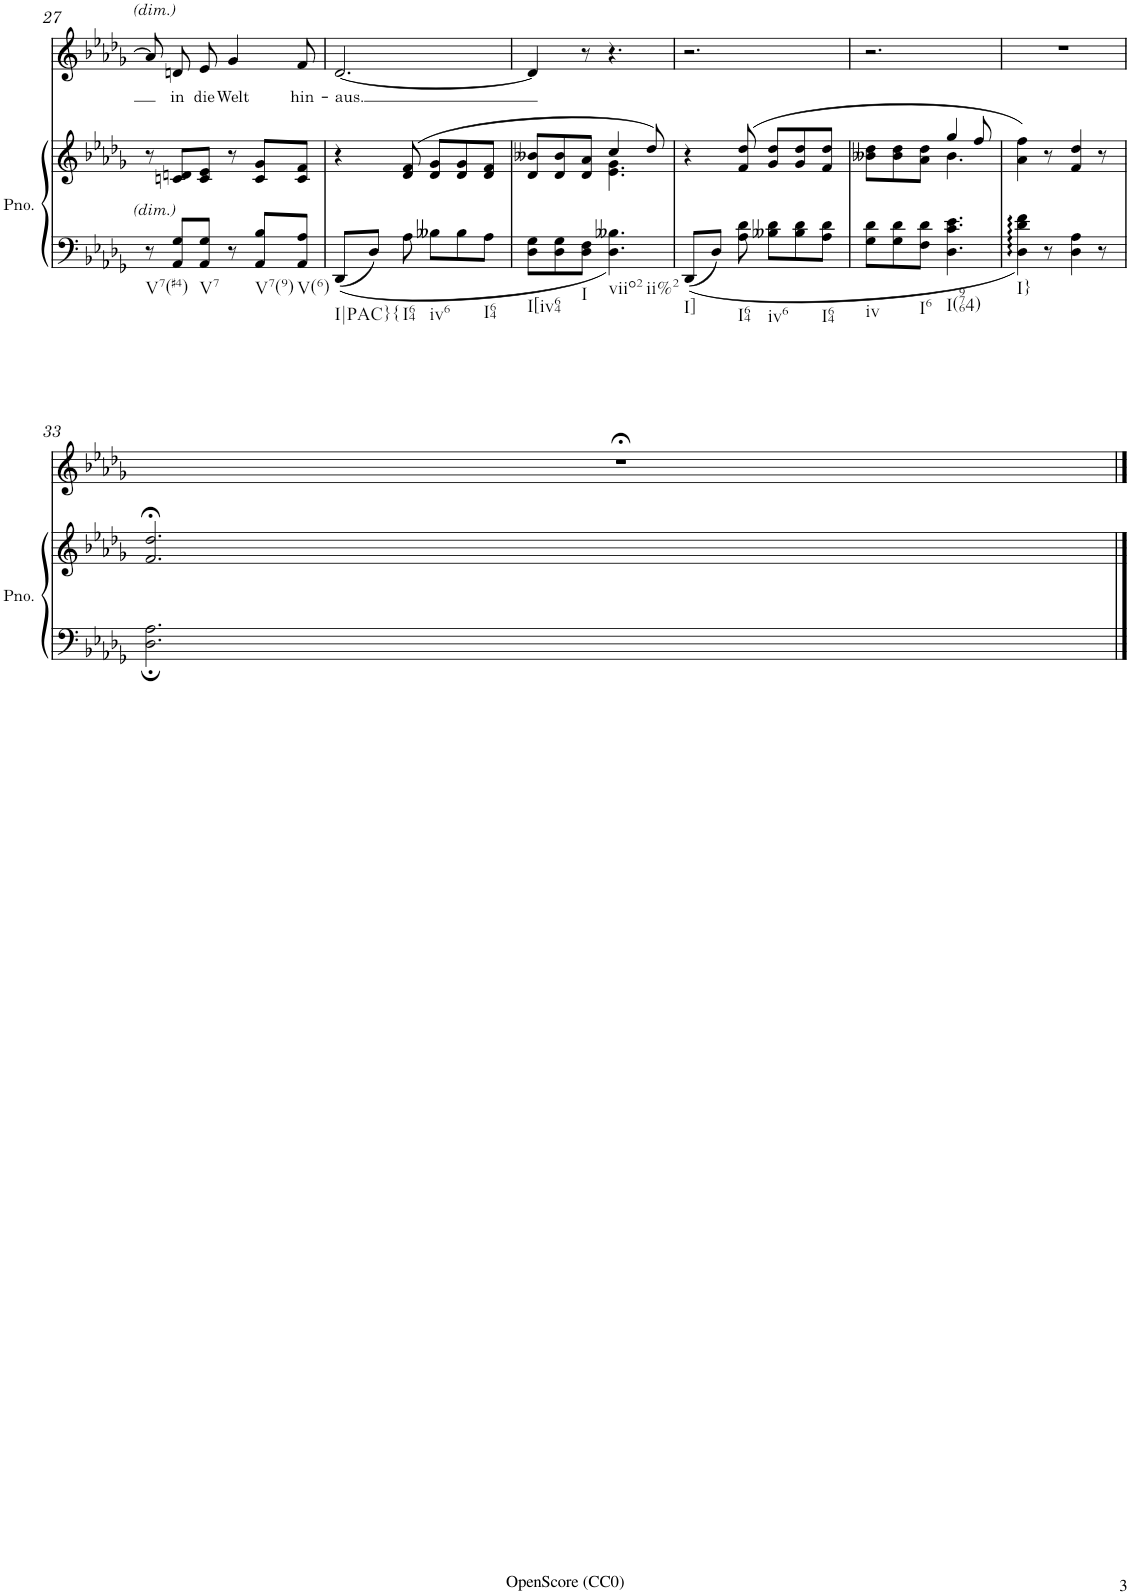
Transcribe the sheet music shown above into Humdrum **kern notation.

**kern	**kern	**kern	**text
*part2	*part2	*part1	*part1
*staff3	*staff2	*staff1	*staff1
*I"Piano	*	*I"Voice	*
*I'Pno.	*	*	*
!!LO:PB:g=z
*clefF4	*clefG2	*clefG2	*
*k[b-e-a-d-g-]	*k[b-e-a-d-g-]	*k[b-e-a-d-g-]	*
*M6/8	*M6/8	*M6/8	*
=27	=27	=27	=27
!LO:TX:b:t=V7(#4)	!	!	!
8r	8r	8a-/L]	.
!	!	!	!LO:LY:b
8AA-/ 8G-/L	8cn/ 8dn/L	8dn/	in
!LO:TX:b:t=V7	!	!	!
!	!	!	!LO:LY:b
8AA-/ 8G-/J	8c/ 8e-/J	8e-/J	die
!	!	!	!LO:LY:b
8r	8r	4g-/	Welt
!LO:TX:b:t=V7(9)	!	!	!
8AA-/ 8B-/L	8c/ 8g-/L	.	.
!LO:TX:b:t=V(6)	!	!	!
!	!	!	!LO:LY:b
8AA-/ 8A-/J	8c/ 8f/J	8f/	hin-
=28	=28	=28	=28
!LO:TX:b:t=I|PAC}{	!	!	!
!	!	!	!LO:LY:b
8DD-/L	4r	[2.d-/	-aus.
8D-/J	.	.	.
!LO:TX:b:t=I64	!	!	!
8A-\	(8d-/ 8f/	.	.
!LO:TX:b:t=iv6	!	!	!
8B--X\L	8d-/ 8g-/L	.	.
8B--\	8d-/ 8g-/	.	.
!LO:TX:b:t=I64	!	!	!
8A-\J	8d-/ 8f/J	.	.
=29	=29	=29	=29
*	*^	*	*
!LO:TX:b:t=I[iv64	!	!	!	!
8D-\ 8G-\L	8d-/ 8b--X/L	4.ryy	4d-/]	.
8D-\ 8G-\	8d-/ 8b--/	.	.	.
!LO:TX:b:t=I	!	!	!	!
8D-\ 8F\J	8d-/ 8a-/J	.	8r	.
!LO:TX:b:t=viio2	!	!	!	!
!LO:TX:b:t=ii%2	!	!	!	!
4.D-\ 4.B--X\	4cc/	4.e-\ 4.g-\	4.r	.
.	8dd-/)	.	.	.
*	*v	*v	*	*
=30	=30	=30	=30
!LO:TX:b:t=I]	!	!	!
8DD-/L	4r	2.r	.
8D-/J	.	.	.
!LO:TX:b:t=I64	!	!	!
8A-\ 8d-\	(8f/ 8dd-/	.	.
!LO:TX:b:t=iv6	!	!	!
8B--X\ 8d-\L	8g-/ 8dd-/L	.	.
8B--\ 8d-\	8g-/ 8dd-/	.	.
!LO:TX:b:t=I64	!	!	!
8A-\ 8d-\J	8f/ 8dd-/J	.	.
=31	=31	=31	=31
*	*^	*	*
!LO:TX:b:t=iv	!	!	!	!
8G-\ 8d-\L	8b--X\ 8dd-\L	4.ryy	2.r	.
8G-\ 8d-\	8b--\ 8dd-\	.	.	.
!LO:TX:b:t=I6	!	!	!	!
8F\ 8d-\J	8a-\ 8dd-\J	.	.	.
!LO:TX:b:t=I(9764)	!	!	!	!
4.D-\ 4.c\ 4.e-\	4gg-/	4.b--\	.	.
.	8ff/	.	.	.
*	*v	*v	*	*
=32	=32	=32	=32
!LO:TX:b:t=I}	!	!	!
4D-\: 4d-\: 4f\:	4a-\ 4ff\)	2.r	.
8r	8r	.	.
4D-\ 4A-\	4f/ 4dd-/	.	.
8r	8r	.	.
!!LO:LB:g=z
=33	=33	=33	=33
2.D-\; 2.A-\;	2.f/;< 2.dd-/;<	2.r;<	.
==	==	==	==
*-	*-	*-	*-
